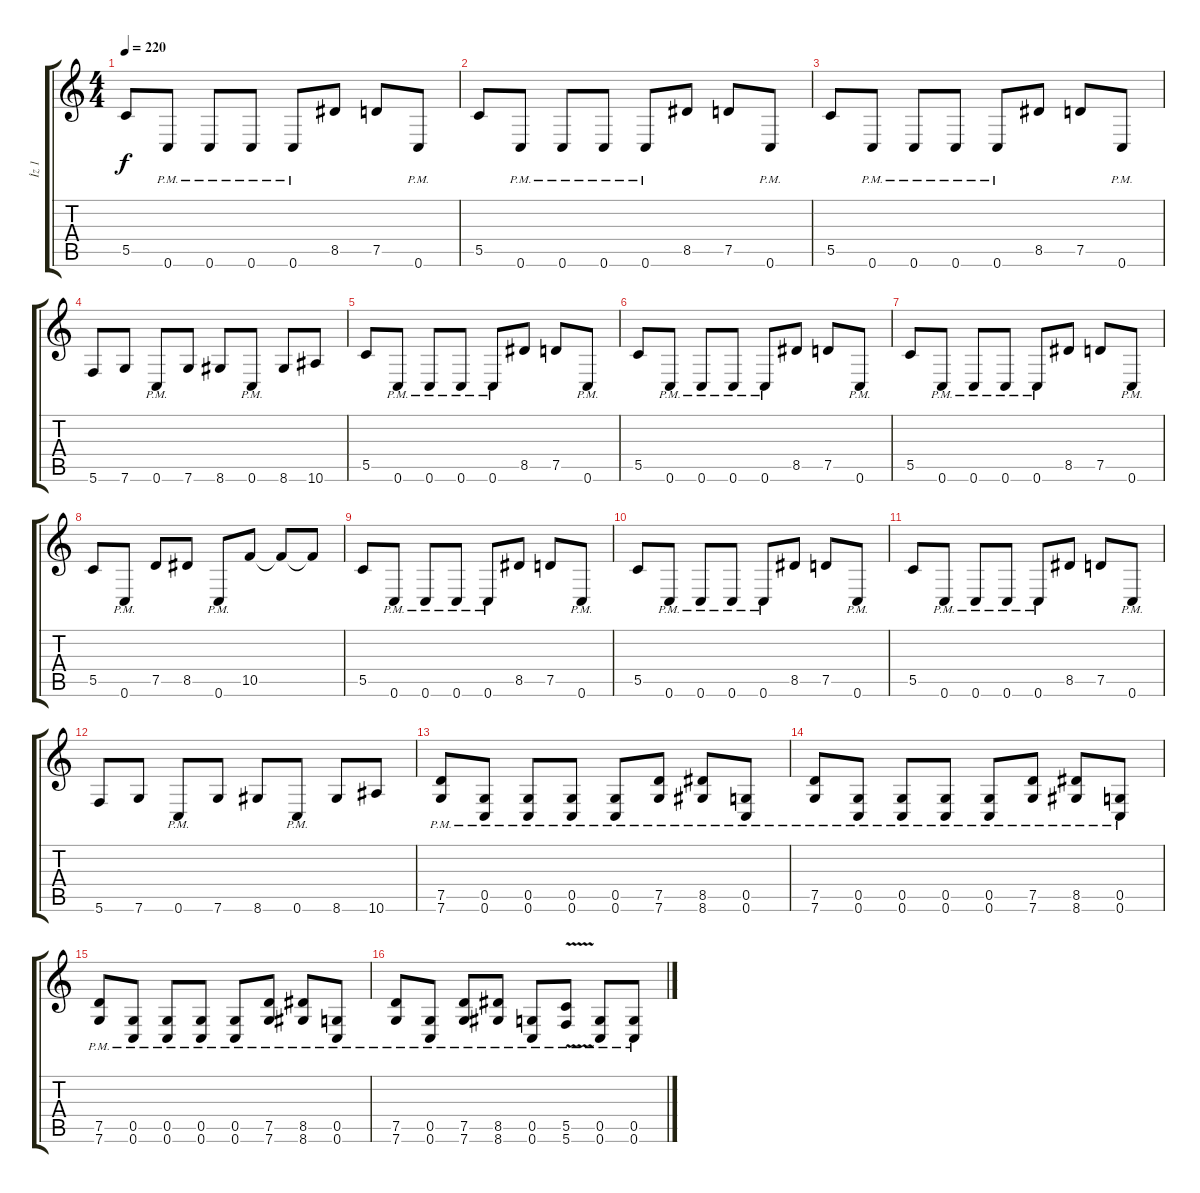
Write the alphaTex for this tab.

\track ("İz 1" "İz 1") {instrument distortionguitar}
\staff {score tabs}
\tuning (D4 A3 F3 C3 G2 C2) {hide}
\ts (4 4)
\tempo 220
\clef g2
\ks c
5.5.8{dy f} 0.6{pm}.8 0.6{pm}.8 0.6{pm}.8 0.6{pm}.8 8.5.8 7.5.8 0.6{pm}.8 |
5.5.8 0.6{pm}.8 0.6{pm}.8 0.6{pm}.8 0.6{pm}.8 8.5.8 7.5.8 0.6{pm}.8 |
5.5.8 0.6{pm}.8 0.6{pm}.8 0.6{pm}.8 0.6{pm}.8 8.5.8 7.5.8 0.6{pm}.8 |
5.6.8 7.6.8 0.6{pm}.8 7.6.8 8.6.8 0.6{pm}.8 8.6.8 10.6.8 |
5.5.8 0.6{pm}.8 0.6{pm}.8 0.6{pm}.8 0.6{pm}.8 8.5.8 7.5.8 0.6{pm}.8 |
5.5.8 0.6{pm}.8 0.6{pm}.8 0.6{pm}.8 0.6{pm}.8 8.5.8 7.5.8 0.6{pm}.8 |
5.5.8 0.6{pm}.8 0.6{pm}.8 0.6{pm}.8 0.6{pm}.8 8.5.8 7.5.8 0.6{pm}.8 |
5.5.8 0.6{pm}.8 7.5.8 8.5.8 0.6{pm}.8 10.5.8 10.5{t}.8 10.5{t}.8 |
5.5.8 0.6{pm}.8 0.6{pm}.8 0.6{pm}.8 0.6{pm}.8 8.5.8 7.5.8 0.6{pm}.8 |
5.5.8 0.6{pm}.8 0.6{pm}.8 0.6{pm}.8 0.6{pm}.8 8.5.8 7.5.8 0.6{pm}.8 |
5.5.8 0.6{pm}.8 0.6{pm}.8 0.6{pm}.8 0.6{pm}.8 8.5.8 7.5.8 0.6{pm}.8 |
5.6.8 7.6.8 0.6{pm}.8 7.6.8 8.6.8 0.6{pm}.8 8.6.8 10.6.8 |
(7.5{pm} 7.6{pm}).8 (0.5{pm} 0.6{pm}).8 (0.5{pm} 0.6{pm}).8 (0.5{pm} 0.6{pm}).8 (0.5{pm} 0.6{pm}).8 (7.5{pm} 7.6{pm}).8 (8.5{pm} 8.6{pm}).8 (0.5{pm} 0.6{pm}).8 |
(7.5{pm} 7.6{pm}).8 (0.5{pm} 0.6{pm}).8 (0.5{pm} 0.6{pm}).8 (0.5{pm} 0.6{pm}).8 (0.5{pm} 0.6{pm}).8 (7.5{pm} 7.6{pm}).8 (8.5{pm} 8.6{pm}).8 (0.5{pm} 0.6{pm}).8 |
(7.5{pm} 7.6{pm}).8 (0.5{pm} 0.6{pm}).8 (0.5{pm} 0.6{pm}).8 (0.5{pm} 0.6{pm}).8 (0.5{pm} 0.6{pm}).8 (7.5{pm} 7.6{pm}).8 (8.5{pm} 8.6{pm}).8 (0.5{pm} 0.6{pm}).8 |
(7.5{pm} 7.6).8 (0.5{pm} 0.6{pm}).8 (7.5{pm} 7.6).8 (8.5{pm} 8.6).8 (0.5{pm} 0.6{pm}).8 (5.5{pm} 5.6{v pm}).8 (0.5{pm} 0.6{pm}).8 (0.5{pm} 0.6{pm}).8
